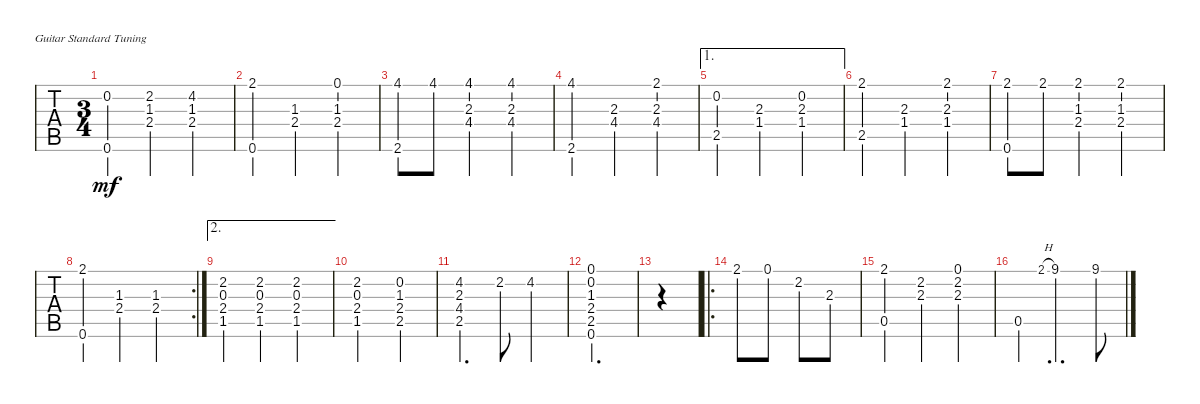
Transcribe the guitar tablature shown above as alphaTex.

\bracketExtendMode groupsimilarinstruments
\singleTrackTrackNamePolicy hidden
\multiTrackTrackNamePolicy hidden
\firstSystemTrackNameOrientation horizontal
\otherSystemsTrackNameOrientation horizontal
\track ("Guitar Standard" "Guitar Sta") {instrument acousticguitarnylon}
\staff {tabs}
\tuning (E4 B3 G3 D3 A2 E2)
\ts (3 4)
\tempo (90 hide)
\clef g2
\ks e
(0.2 0.6).4{dy mf} (2.2 1.3 2.4).4 (4.2 1.3 2.4).4 |
(2.1 0.6).4 (2.4 1.3).4 (1.3 2.4 0.1).4 |
(4.1{ac} 2.6).8 4.1{ac}.8 (4.1{ac} 2.3 4.4).4 (4.1{ac} 2.3 4.4).4 |
(2.6 4.1{ac}).4 (2.3 4.4).4 (2.3 4.4 2.1{ac}).4 |
\ae 1
(0.2 2.5).4 (1.4 2.3).4 (1.4 2.3 0.2).4 |
(2.1 2.5).4 (1.4 2.3).4 (1.4 2.3 2.1).4 |
(2.1 0.6).8 2.1.8 (2.1 1.3 2.4).4 (2.1 1.3 2.4).4 |
\rc 2
(2.1 0.6).4 (1.3 2.4).4 (2.4 1.3).4 |
\ae 2
(2.2 0.3 2.4 1.5).4 (2.2 0.3 2.4 1.5).4 (2.2 0.3 2.4 1.5).4 |
(1.5 2.4 0.3 2.2).2 (0.2 1.3 2.4 2.5).4 |
(2.5 4.4 2.3 4.2).4{d} 2.2.8 4.2.4 |
(0.1 0.2 1.3 2.4 2.5 0.6).2{d} |
\ks a
r.4 |
\ro
2.1.8 0.1.8 2.2.8 2.3.8 |
(2.1 0.5).4 (2.2 2.3).4 (2.3 2.2 0.1).4 |
0.5.4 2.1{h}.8{d gr} 9.1.4{d} 9.1.8
